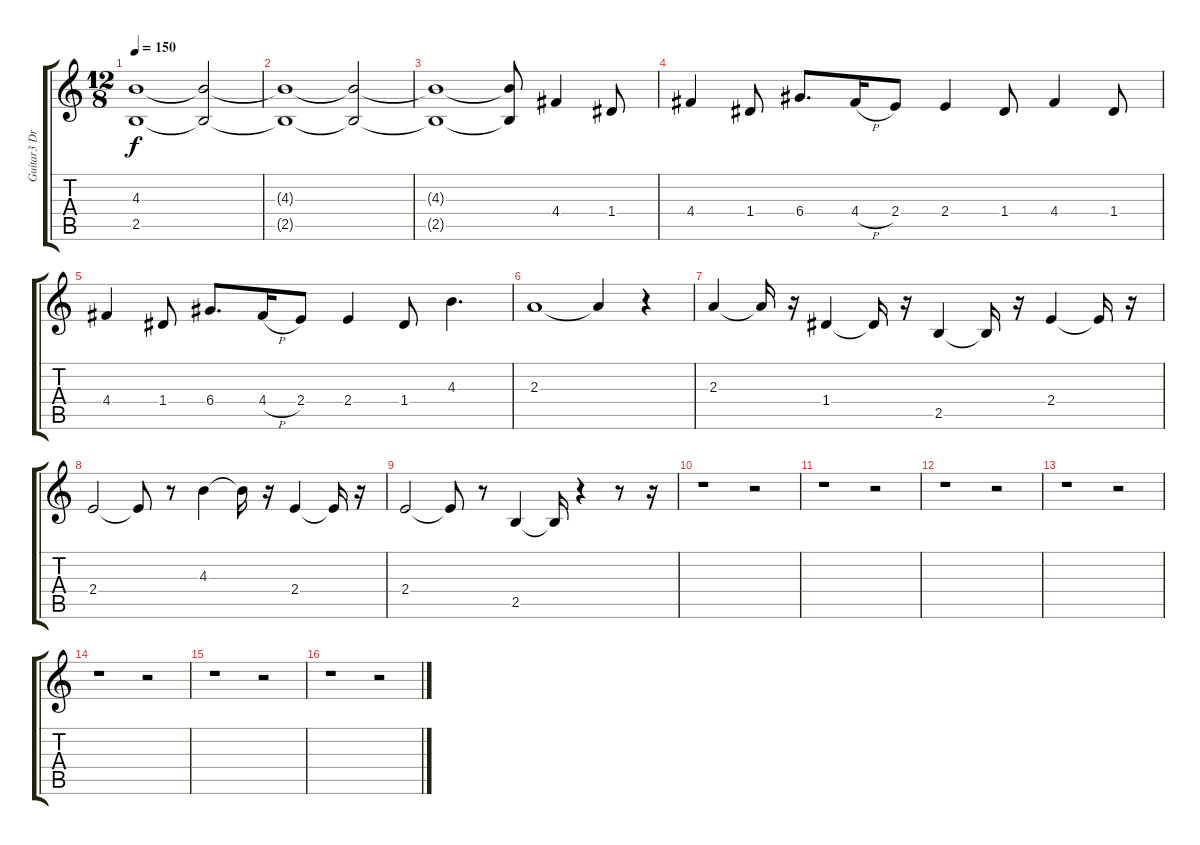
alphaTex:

\track ("Guitar3 Dropped D" "Guitar3 Dr") {instrument distortionguitar}
\staff {score tabs}
\tuning (E4 B3 G3 D3 A2 D2) {hide}
\ts (12 8)
\tempo 150
\clef g2
\ks c
(4.3{t} 2.5{t}).1{dy f} (4.3{t} 2.5{t}).2 |
(4.3{t} 2.5{t}).1 (4.3{t} 2.5{t}).2 |
(4.3{t} 2.5{t}).1 (4.3{t} 2.5{t}).8 4.4.4 1.4.8 |
4.4.4 1.4.8 6.4.8{d} 4.4{h}.16 2.4.8 2.4.4 1.4.8 4.4.4 1.4.8 |
4.4.4 1.4.8 6.4.8{d} 4.4{h}.16 2.4.8 2.4.4 1.4.8 4.3.4{d} |
2.3.1 2.3{t}.4 r.4 |
2.3.4 2.3{t}.16 r.16 1.4.4 1.4{t}.16 r.16 2.5.4 2.5{t}.16 r.16 2.4.4 2.4{t}.16 r.16 |
2.4.2 2.4{t}.8 r.8 4.3.4 4.3{t}.16 r.16 2.4.4 2.4{t}.16 r.16 |
2.4.2 2.4{t}.8 r.8 2.5.4 2.5{t}.16 r.4 r.8 r.16 |
r.1 r.2 |
r.1 r.2 |
r.1 r.2 |
r.1 r.2 |
r.1 r.2 |
r.1 r.2 |
r.1 r.2
